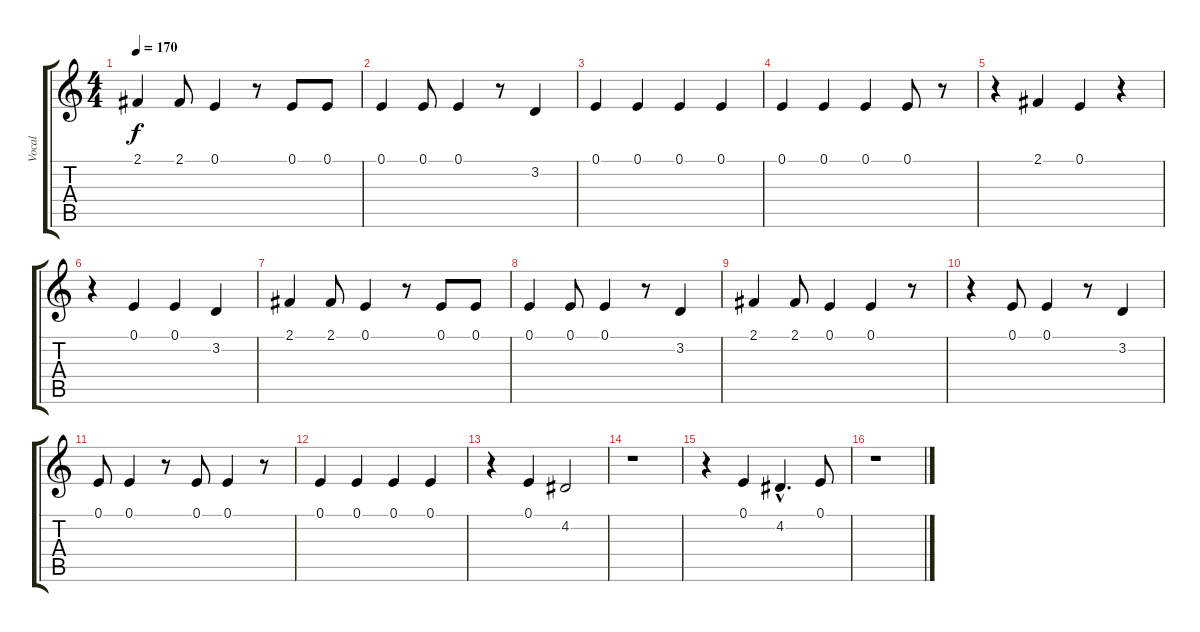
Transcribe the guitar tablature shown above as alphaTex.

\track ("Vocal" "Vocal") {instrument lead6voice}
\staff {score tabs}
\tuning (E4 B3 G3 D3 A2 E2) {hide}
\ts (4 4)
\tempo 170
\clef g2
\ks c
2.1.4{dy f} 2.1.8 0.1.4 r.8 0.1.8 0.1.8 |
0.1.4 0.1.8 0.1.4 r.8 3.2.4 |
0.1.4 0.1.4 0.1.4 0.1.4 |
0.1.4 0.1.4 0.1.4 0.1.8 r.8 |
r.4 2.1.4 0.1.4 r.4 |
r.4 0.1.4 0.1.4 3.2.4 |
2.1.4 2.1.8 0.1.4 r.8 0.1.8 0.1.8 |
0.1.4 0.1.8 0.1.4 r.8 3.2.4 |
2.1.4 2.1.8 0.1.4 0.1.4 r.8 |
r.4 0.1.8 0.1.4 r.8 3.2.4 |
0.1.8 0.1.4 r.8 0.1.8 0.1.4 r.8 |
0.1.4 0.1.4 0.1.4 0.1.4 |
r.4 0.1.4 4.2.2 |
r.1 |
r.4 0.1.4 4.2{hac}.4{d} 0.1.8 |
r.1
